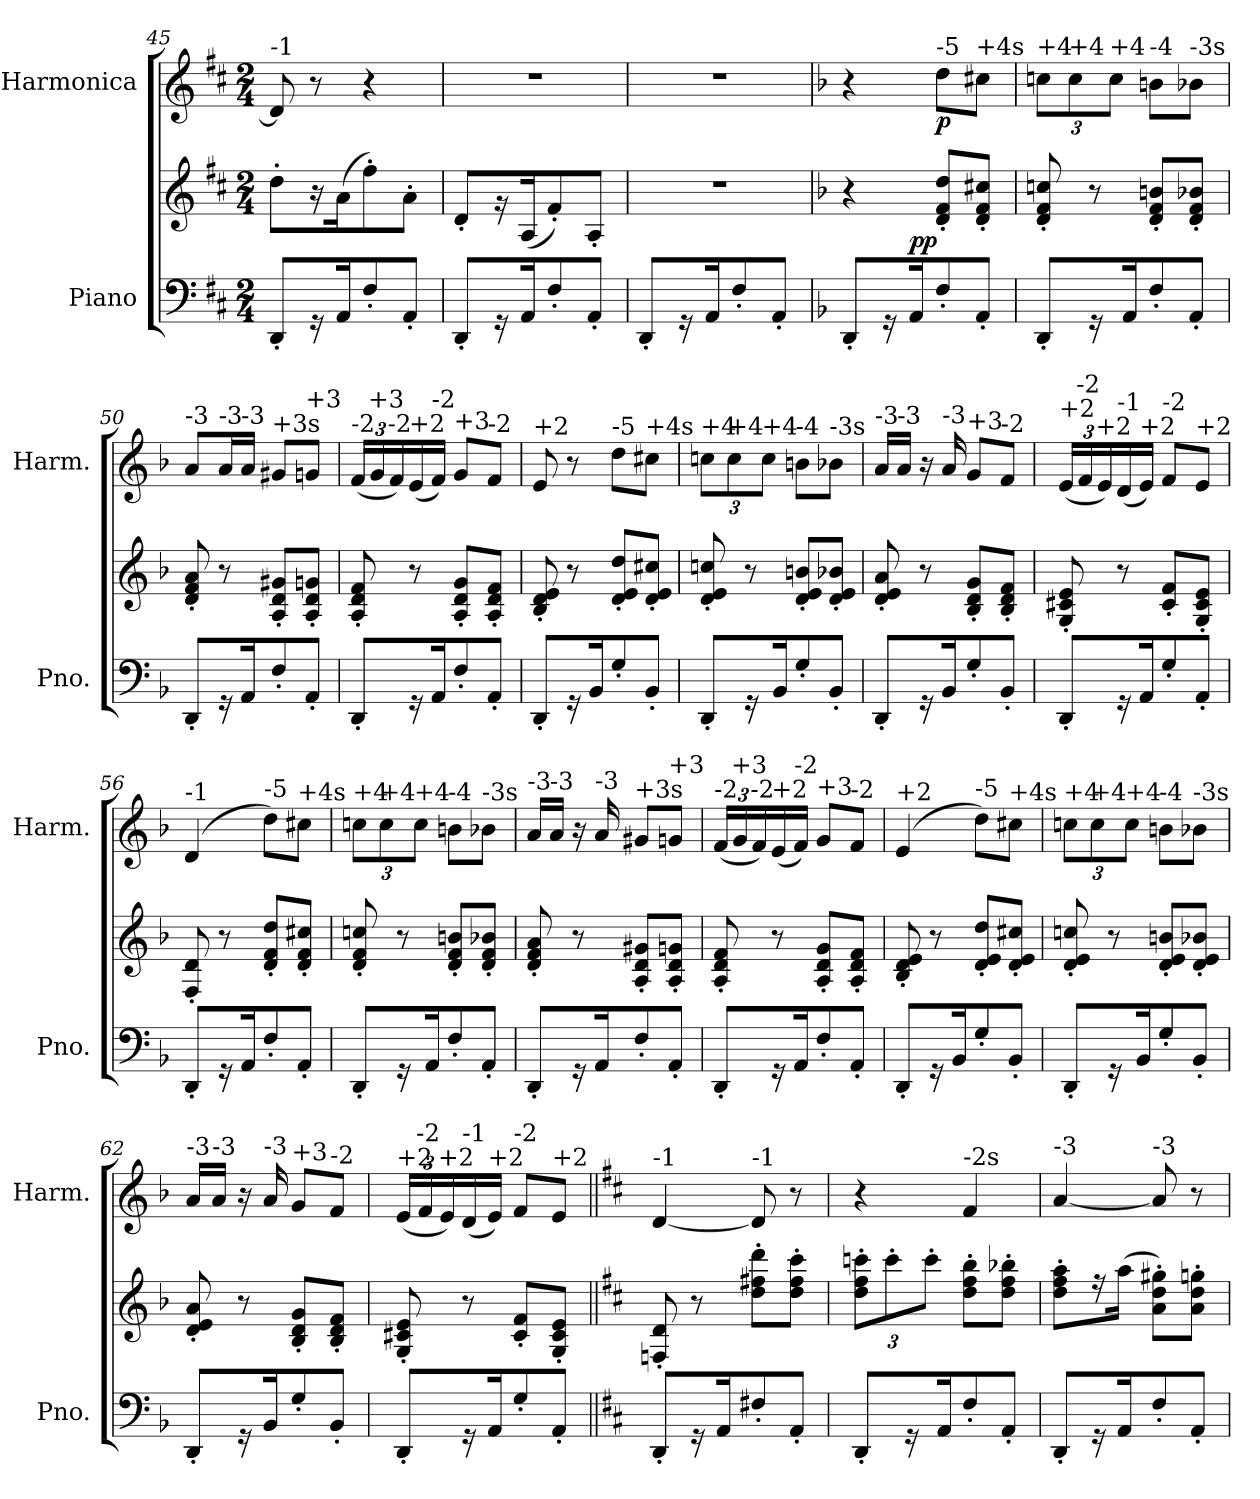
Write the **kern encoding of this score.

**kern	**kern	**dynam	**kern	**dynam
*part2	*part2	*part2	*part1	*part1
*staff3	*staff2	*staff2/3	*staff1	*staff1
*I"Piano	*	*	*I"Harmonica	*
*I'Pno.	*	*	*I'Harm.	*
*clefF4	*clefG2	*	*clefG2	*
*k[f#c#]	*k[f#c#]	*	*k[f#c#]	*
*M2/4	*M2/4	*	*M2/4	*
=45	=45	=45	=45	=45
!	!	!	!LO:TX:a:t=-1	!
8DD'/L	8dd'\L	.	8d/]	.
16r	16r	.	8r	.
16AA/K	(16a\K	.	.	.
8F#'/	8ff#'\)	.	4r	.
8AA'/J	8a'\J	.	.	.
!!LO:PB:g=z
=46	=46	=46	=46	=46
8DD'/L	8d'/L	.	2r	.
16r	16rg	.	.	.
16AA/K	(16A/K	.	.	.
8F#'/	8f#'/)	.	.	.
8AA'/J	8A'/J	.	.	.
=47	=47	=47	=47	=47
8DD'/L	2r	.	2r	.
16r	.	.	.	.
16AA/K	.	.	.	.
8F#'/	.	.	.	.
8AA'/J	.	.	.	.
=48	=48	=48	=48	=48
*k[b-]	*k[b-]	*	*k[b-]	*
8DD'/L	4r	.	4r	.
16r	.	.	.	.
!	!	!LO:DY:a=2	!	!
16AA/K	.	pp	.	.
!	!	!	!LO:TX:a:t=-5	!
!	!	!	!	!LO:DY:b
8F'/	8d/' 8f/' 8dd/'L	.	8dd\L	p
!	!	!	!LO:TX:a:t=+4s	!
8AA'/J	8d/' 8f/' 8cc#X/'J	.	8cc#X\J	.
!!LO:LB:g=z
=49	=49	=49	=49	=49
*	*	*	*Xbrackettup	*
!	!	!	!LO:TX:a:t=+4	!
8DD'/L	8d/' 8f/' 8ccn/'	.	12ccn\L	.
!	!	!	!LO:TX:a:t=+4	!
.	.	.	12cc\	.
16r	8r	.	.	.
!	!	!	!LO:TX:a:t=+4	!
.	.	.	12cc\J	.
16AA/K	.	.	.	.
!	!	!	!LO:TX:a:t=-4	!
8F'/	8d/' 8f/' 8bn/'L	.	8bn\L	.
!	!	!	!LO:TX:a:t=-3s	!
8AA'/J	8d/' 8f/' 8b-X/'J	.	8b-X\J	.
=50	=50	=50	=50	=50
!	!	!	!LO:TX:a:t=-3	!
8DD'/L	8d/' 8f/' 8a/'	.	8a/L	.
!	!	!	!LO:TX:a:t=-3	!
16r	8r	.	16a/L	.
!	!	!	!LO:TX:a:t=-3	!
16AA/K	.	.	16a/JJ	.
!	!	!	!LO:TX:a:t=+3s	!
8F'/	8A/' 8d/' 8g#X/'L	.	8g#X/L	.
!	!	!	!LO:TX:a:t=+3	!
8AA'/J	8A/' 8d/' 8gn/'J	.	8gn/J	.
=51	=51	=51	=51	=51
!	!	!	!LO:TX:a:t=-2	!
8DD'/L	8A/' 8d/' 8f/'	.	(24f/LL	.
!	!	!	!LO:TX:a:t=+3	!
.	.	.	24g/	.
!	!	!	!LO:TX:a:t=-2	!
.	.	.	24f/)	.
!	!	!	!LO:TX:a:t=+2	!
16r	8r	.	(16e/	.
!	!	!	!LO:TX:a:t=-2	!
16AA/K	.	.	16f/JJ)	.
!	!	!	!LO:TX:a:t=+3	!
8F'/	8A/' 8d/' 8g/'L	.	8g/L	.
!	!	!	!LO:TX:a:t=-2	!
8AA'/J	8A/' 8d/' 8f/'J	.	8f/J	.
!!LO:LB:g=z
=52	=52	=52	=52	=52
!	!	!	!LO:TX:a:t=+2	!
8DD'/L	8B-/' 8d/' 8e/'	.	8e/	.
16r	8r	.	8r	.
16BB-/K	.	.	.	.
!	!	!	!LO:TX:a:t=-5	!
8G'/	8d/' 8e/' 8dd/'L	.	8dd\L	.
!	!	!	!LO:TX:a:t=+4s	!
8BB-'/J	8d/' 8e/' 8cc#X/'J	.	8cc#X\J	.
=53	=53	=53	=53	=53
!	!	!	!LO:TX:a:t=+4	!
8DD'/L	8d/' 8e/' 8ccn/'	.	12ccn\L	.
!	!	!	!LO:TX:a:t=+4	!
.	.	.	12cc\	.
16r	8r	.	.	.
!	!	!	!LO:TX:a:t=+4	!
.	.	.	12cc\J	.
16BB-/K	.	.	.	.
!	!	!	!LO:TX:a:t=-4	!
8G'/	8d/' 8e/' 8bn/'L	.	8bn\L	.
!	!	!	!LO:TX:a:t=-3s	!
8BB-'/J	8d/' 8e/' 8b-X/'J	.	8b-X\J	.
=54	=54	=54	=54	=54
!	!	!	!LO:TX:a:t=-3	!
8DD'/L	8d/' 8e/' 8a/'	.	16a/LL	.
!	!	!	!LO:TX:a:t=-3	!
.	.	.	16a/JJ	.
16r	8r	.	16r	.
!	!	!	!LO:TX:a:t=-3	!
16BB-/K	.	.	16a/	.
!	!	!	!LO:TX:a:t=+3	!
8G'/	8B-/' 8d/' 8g/'L	.	8g/L	.
!	!	!	!LO:TX:a:t=-2	!
8BB-'/J	8B-/' 8d/' 8f/'J	.	8f/J	.
!!LO:LB:g=z
=55	=55	=55	=55	=55
!	!	!	!LO:TX:a:t=+2	!
8DD'/L	8G/' 8c#X/' 8e/'	.	(24e/LL	.
!	!	!	!LO:TX:a:t=-2	!
.	.	.	24f/	.
!	!	!	!LO:TX:a:t=+2	!
.	.	.	24e/)	.
!	!	!	!LO:TX:a:t=-1	!
16r	8r	.	(16d/	.
!	!	!	!LO:TX:a:t=+2	!
16AA/K	.	.	16e/JJ)	.
!	!	!	!LO:TX:a:t=-2	!
8G'/	8c#/' 8f/'L	.	8f/L	.
!	!	!	!LO:TX:a:t=+2	!
8AA'/J	8G/' 8c#/' 8e/'J	.	8e/J	.
=56	=56	=56	=56	=56
!	!	!	!LO:TX:a:t=-1	!
8DD'/L	8F/' 8d/'	.	(4d/	.
16r	8r	.	.	.
16AA/K	.	.	.	.
!	!	!	!LO:TX:a:t=-5	!
8F'/	8d/' 8f/' 8dd/'L	.	8dd\L)	.
!	!	!	!LO:TX:a:t=+4s	!
8AA'/J	8d/' 8f/' 8cc#X/'J	.	8cc#X\J	.
=57	=57	=57	=57	=57
!	!	!	!LO:TX:a:t=+4	!
8DD'/L	8d/' 8f/' 8ccn/'	.	12ccn\L	.
!	!	!	!LO:TX:a:t=+4	!
.	.	.	12cc\	.
16r	8r	.	.	.
!	!	!	!LO:TX:a:t=+4	!
.	.	.	12cc\J	.
16AA/K	.	.	.	.
!	!	!	!LO:TX:a:t=-4	!
8F'/	8d/' 8f/' 8bn/'L	.	8bn\L	.
!	!	!	!LO:TX:a:t=-3s	!
8AA'/J	8d/' 8f/' 8b-X/'J	.	8b-X\J	.
!!LO:PB:g=z
=58	=58	=58	=58	=58
!	!	!	!LO:TX:a:t=-3	!
8DD'/L	8d/' 8f/' 8a/'	.	16a/LL	.
!	!	!	!LO:TX:a:t=-3	!
.	.	.	16a/JJ	.
16r	8r	.	16r	.
!	!	!	!LO:TX:a:t=-3	!
16AA/K	.	.	16a/	.
!	!	!	!LO:TX:a:t=+3s	!
8F'/	8A/' 8d/' 8g#X/'L	.	8g#X/L	.
!	!	!	!LO:TX:a:t=+3	!
8AA'/J	8A/' 8d/' 8gn/'J	.	8gn/J	.
=59	=59	=59	=59	=59
!	!	!	!LO:TX:a:t=-2	!
8DD'/L	8A/' 8d/' 8f/'	.	(24f/LL	.
!	!	!	!LO:TX:a:t=+3	!
.	.	.	24g/	.
!	!	!	!LO:TX:a:t=-2	!
.	.	.	24f/)	.
!	!	!	!LO:TX:a:t=+2	!
16r	8r	.	(16e/	.
!	!	!	!LO:TX:a:t=-2	!
16AA/K	.	.	16f/JJ)	.
!	!	!	!LO:TX:a:t=+3	!
8F'/	8A/' 8d/' 8g/'L	.	8g/L	.
!	!	!	!LO:TX:a:t=-2	!
8AA'/J	8A/' 8d/' 8f/'J	.	8f/J	.
=60	=60	=60	=60	=60
!	!	!	!LO:TX:a:t=+2	!
8DD'/L	8B-/' 8d/' 8e/'	.	(4e/	.
16r	8r	.	.	.
16BB-/K	.	.	.	.
!	!	!	!LO:TX:a:t=-5	!
8G'/	8d/' 8e/' 8dd/'L	.	8dd\L)	.
!	!	!	!LO:TX:a:t=+4s	!
8BB-'/J	8d/' 8e/' 8cc#X/'J	.	8cc#X\J	.
!!LO:LB:g=z
=61	=61	=61	=61	=61
!	!	!	!LO:TX:a:t=+4	!
8DD'/L	8d/' 8e/' 8ccn/'	.	12ccn\L	.
!	!	!	!LO:TX:a:t=+4	!
.	.	.	12cc\	.
16r	8r	.	.	.
!	!	!	!LO:TX:a:t=+4	!
.	.	.	12cc\J	.
16BB-/K	.	.	.	.
!	!	!	!LO:TX:a:t=-4	!
8G'/	8d/' 8e/' 8bn/'L	.	8bn\L	.
!	!	!	!LO:TX:a:t=-3s	!
8BB-'/J	8d/' 8e/' 8b-X/'J	.	8b-X\J	.
=62	=62	=62	=62	=62
!	!	!	!LO:TX:a:t=-3	!
8DD'/L	8d/' 8e/' 8a/'	.	16a/LL	.
!	!	!	!LO:TX:a:t=-3	!
.	.	.	16a/JJ	.
16r	8r	.	16r	.
!	!	!	!LO:TX:a:t=-3	!
16BB-/K	.	.	16a/	.
!	!	!	!LO:TX:a:t=+3	!
8G'/	8B-/' 8d/' 8g/'L	.	8g/L	.
!	!	!	!LO:TX:a:t=-2	!
8BB-'/J	8B-/' 8d/' 8f/'J	.	8f/J	.
=63	=63	=63	=63	=63
!	!	!	!LO:TX:a:t=+2	!
8DD'/L	8G/' 8c#X/' 8e/'	.	(24e/LL	.
!	!	!	!LO:TX:a:t=-2	!
.	.	.	24f/	.
!	!	!	!LO:TX:a:t=+2	!
.	.	.	24e/)	.
!	!	!	!LO:TX:a:t=-1	!
16r	8r	.	(16d/	.
!	!	!	!LO:TX:a:t=+2	!
16AA/K	.	.	16e/JJ)	.
!	!	!	!LO:TX:a:t=-2	!
8G'/	8c#/' 8f/'L	.	8f/L	.
!	!	!	!LO:TX:a:t=+2	!
8AA'/J	8G/' 8c#/' 8e/'J	.	8e/J	.
!!LO:LB:g=z
=64||	=64||	=64||	=64||	=64||
*k[f#c#]	*k[f#c#]	*	*k[f#c#]	*
!	!	!	!LO:TX:a:t=-1	!
8DD'/L	8Fn/' 8d/'	.	[4d/	.
16r	8r	.	.	.
16AA/K	.	.	.	.
!	!	!	!LO:TX:a:t=-1	!
8F#X'/	8dd\' 8ff#X\' 8ddd\'L	.	8d/]	.
8AA'/J	8dd\' 8ff#\' 8ccc#\'J	.	8r	.
=65	=65	=65	=65	=65
*	*Xbrackettup	*	*	*
8DD'/L	12dd\' 12ff#\' 12cccn\'L	.	4r	.
.	12ccc'\	.	.	.
16r	.	.	.	.
.	12ccc'\J	.	.	.
16AA/K	.	.	.	.
!	!	!	!LO:TX:a:t=-2s	!
8F#'/	8dd\' 8ff#\' 8bb\'L	.	4f#/	.
8AA'/J	8dd\' 8ff#\' 8bb-X\'J	.	.	.
=66	=66	=66	=66	=66
!	!	!	!LO:TX:a:t=-3	!
8DD'/L	8dd\' 8ff#\' 8aa\'L	.	[4a/	.
16r	16rff	.	.	.
16AA/K	(16aa\Jk	.	.	.
!	!	!	!LO:TX:a:t=-3	!
8F#'/	8a\' 8dd\' 8gg#X\'L)	.	8a/]	.
8AA'/J	8a\' 8dd\' 8ggn\'J	.	8r	.
=	=	=	=	=
*-	*-	*-	*-	*-
